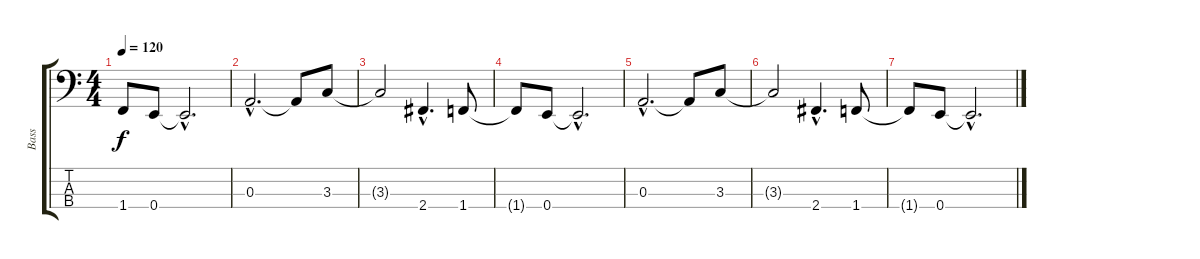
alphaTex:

\track ("Bass" "Bass") {instrument slapbass1}
\staff {score tabs}
\tuning (G2 D2 A1 E1) {hide}
\ts (4 4)
\tempo 120
\clef f4
\ks c
1.4{t}.8{dy f} 0.4.8 0.4{hac t}.2{d} |
0.3{hac}.2{d} 0.3{t}.8 3.3.8 |
3.3{t}.2 2.4{hac}.4{d} 1.4.8 |
1.4{t}.8 0.4.8 0.4{hac t}.2{d} |
0.3{hac}.2{d} 0.3{t}.8 3.3.8 |
3.3{t}.2 2.4{hac}.4{d} 1.4.8 |
1.4{t}.8 0.4.8 0.4{hac t}.2{d}
